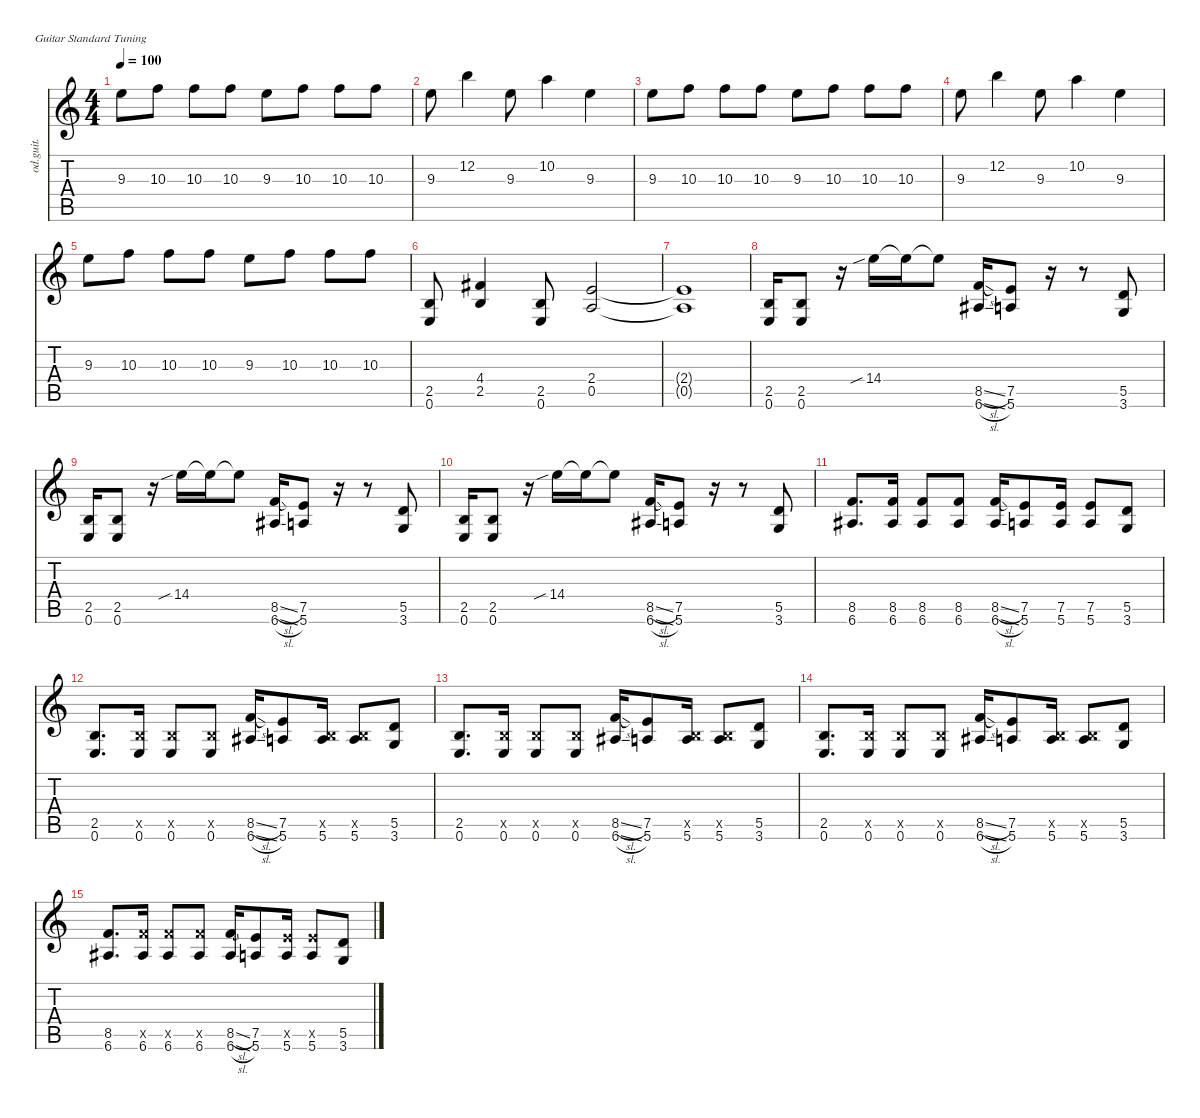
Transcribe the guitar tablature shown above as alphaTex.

\defaultSystemsLayout 4
\hideDynamics
\bracketExtendMode nobrackets
\otherSystemsTrackNameOrientation horizontal
\track ("Overdriven Guitar" "od.guit.") {instrument overdrivenguitar}
\staff {score tabs}
\tuning (E4 B3 G3 D3 A2 E2)
\ts (4 4)
\tempo 100
\clef g2
\ks c
9.3.8{dy mf beam Down} 10.3.8{beam Down} 10.3.8{beam Down} 10.3.8{beam Down} 9.3.8{beam Down} 10.3.8{beam Down} 10.3.8{beam Down} 10.3.8{beam Down} |
9.3.8{beam Down} 12.2.4{beam Down} 9.3.8{beam Down} 10.2.4{beam Down} 9.3.4{beam Down} |
9.3.8{beam Down} 10.3.8{beam Down} 10.3.8{beam Down} 10.3.8{beam Down} 9.3.8{beam Down} 10.3.8{beam Down} 10.3.8{beam Down} 10.3.8{beam Down} |
9.3.8{beam Down} 12.2.4{beam Down} 9.3.8{beam Down} 10.2.4{beam Down} 9.3.4{beam Down} |
9.3.8{beam Down} 10.3.8{beam Down} 10.3.8{beam Down} 10.3.8{beam Down} 9.3.8{beam Down} 10.3.8{beam Down} 10.3.8{beam Down} 10.3.8{beam Down} |
(0.6 2.5).8{beam Up} (2.5 4.4{acc #}).4{beam Up} (0.6 2.5).8{beam Up} (0.5 2.4).2{beam Up} |
(0.5{t} 2.4{t}).1{beam Up} |
(0.6 2.5).16{beam Up} (0.6 2.5).8{beam Up} r.16{beam Up} 14.4{sib}.16{beam Down} 14.4{t}.16{beam Down} 14.4{t}.8{beam Down} (6.6{sl acc #} 8.5{sl}).16{beam Up} (5.6 7.5).8{beam Up} r.16{beam Up} r.8{beam Up} (3.6 5.5).8{beam Up} |
(0.6 2.5).16{beam Up} (0.6 2.5).8{beam Up} r.16{beam Up} 14.4{sib}.16{beam Down} 14.4{t}.16{beam Down} 14.4{t}.8{beam Down} (6.6{sl acc #} 8.5{sl}).16{beam Up} (5.6 7.5).8{beam Up} r.16{beam Up} r.8{beam Up} (3.6 5.5).8{beam Up} |
(0.6 2.5).16{beam Up} (0.6 2.5).8{beam Up} r.16{beam Up} 14.4{sib}.16{beam Down} 14.4{t}.16{beam Down} 14.4{t}.8{beam Down} (6.6{sl acc #} 8.5{sl}).16{beam Up} (5.6 7.5).8{beam Up} r.16{beam Up} r.8{beam Up} (3.6 5.5).8{beam Up} |
(6.6{acc #} 8.5).8{d beam Up} (6.6{acc #} 8.5).16{beam Up} (6.6{acc #} 8.5).8{beam Up} (6.6{acc #} 8.5).8{beam Up} (6.6{sl acc #} 8.5{sl}).16{beam Up} (5.6 7.5).8{beam Up} (5.6 7.5).16{beam Up} (5.6 7.5).8{beam Up} (3.6 5.5).8{beam Up} |
(0.6 2.5).8{d beam Up} (0.6 2.5{x}).16{beam Up} (0.6 2.5{x}).8{beam Up} (0.6 2.5{x}).8{beam Up} (6.6{sl acc #} 8.5{sl}).16{beam Up} (5.6 7.5).8{beam Up} (5.6 2.5{x}).16{beam Up} (5.6 2.5{x}).8{beam Up} (3.6 5.5).8{beam Up} |
(0.6 2.5).8{d beam Up} (0.6 2.5{x}).16{beam Up} (0.6 2.5{x}).8{beam Up} (0.6 2.5{x}).8{beam Up} (6.6{sl acc #} 8.5{sl}).16{beam Up} (5.6 7.5).8{beam Up} (5.6 2.5{x}).16{beam Up} (5.6 2.5{x}).8{beam Up} (3.6 5.5).8{beam Up} |
(0.6 2.5).8{d beam Up} (0.6 2.5{x}).16{beam Up} (0.6 2.5{x}).8{beam Up} (0.6 2.5{x}).8{beam Up} (6.6{sl acc #} 8.5{sl}).16{beam Up} (5.6 7.5).8{beam Up} (5.6 2.5{x}).16{beam Up} (5.6 2.5{x}).8{beam Up} (3.6 5.5).8{beam Up} |
(6.6{acc #} 8.5).8{d beam Up} (6.6{acc #} 8.5{x}).16{beam Up} (6.6{acc #} 8.5{x}).8{beam Up} (6.6{acc #} 8.5{x}).8{beam Up} (6.6{sl acc #} 8.5{sl}).16{beam Up} (5.6 7.5).8{beam Up} (5.6 7.5{x}).16{beam Up} (5.6 7.5{x}).8{beam Up} (3.6 5.5).8{beam Up}
